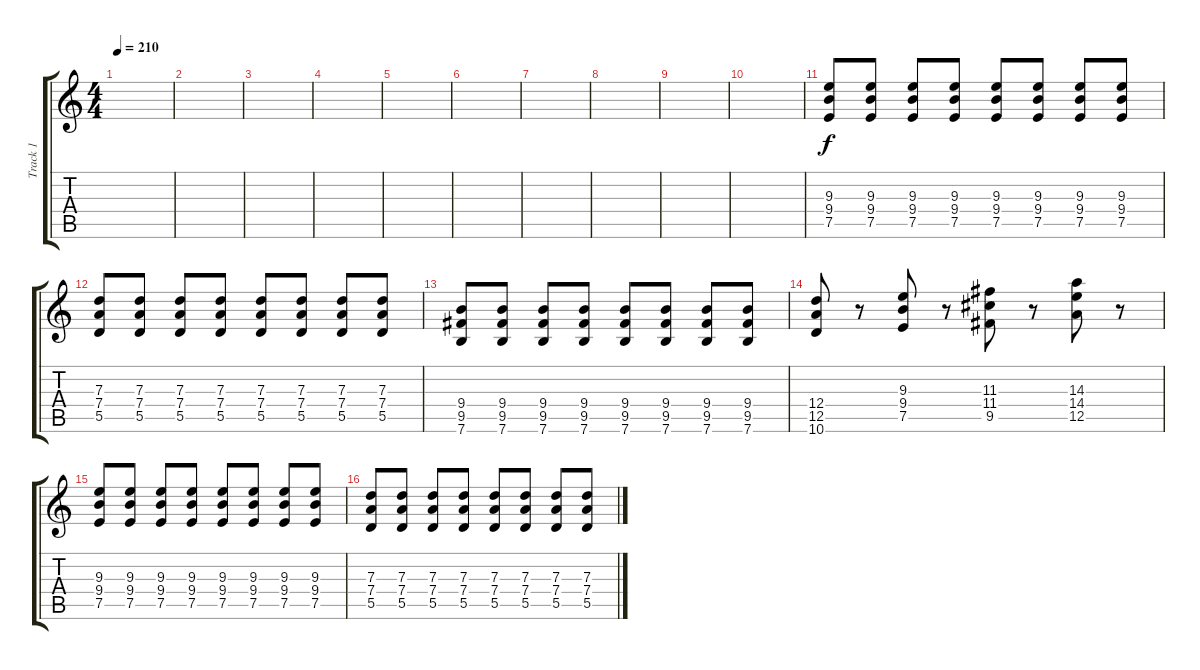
\track ("Track 1" "Track 1") {instrument overdrivenguitar}
\staff {score tabs}
\tuning (E4 B3 G3 D3 A2 E2) {hide}
\ts (4 4)
\tempo 210
\clef g2
\ks c
|
|
|
|
|
|
|
|
|
|
(9.3 9.4 7.5).8 (9.3 9.4 7.5).8 (9.3 9.4 7.5).8 (9.3 9.4 7.5).8 (9.3 9.4 7.5).8 (9.3 9.4 7.5).8 (9.3 9.4 7.5).8 (9.3 9.4 7.5).8 |
(7.3 7.4 5.5).8 (7.3 7.4 5.5).8 (7.3 7.4 5.5).8 (7.3 7.4 5.5).8 (7.3 7.4 5.5).8 (7.3 7.4 5.5).8 (7.3 7.4 5.5).8 (7.3 7.4 5.5).8 |
(9.4 9.5 7.6).8 (9.4 9.5 7.6).8 (9.4 9.5 7.6).8 (9.4 9.5 7.6).8 (9.4 9.5 7.6).8 (9.4 9.5 7.6).8 (9.4 9.5 7.6).8 (9.4 9.5 7.6).8 |
(12.4 12.5 10.6).8 r.8 (9.3 9.4 7.5).8 r.8 (11.3 11.4 9.5).8 r.8 (14.3 14.4 12.5).8 r.8 |
(9.3 9.4 7.5).8 (9.3 9.4 7.5).8 (9.3 9.4 7.5).8 (9.3 9.4 7.5).8 (9.3 9.4 7.5).8 (9.3 9.4 7.5).8 (9.3 9.4 7.5).8 (9.3 9.4 7.5).8 |
(7.3 7.4 5.5).8 (7.3 7.4 5.5).8 (7.3 7.4 5.5).8 (7.3 7.4 5.5).8 (7.3 7.4 5.5).8 (7.3 7.4 5.5).8 (7.3 7.4 5.5).8 (7.3 7.4 5.5).8
